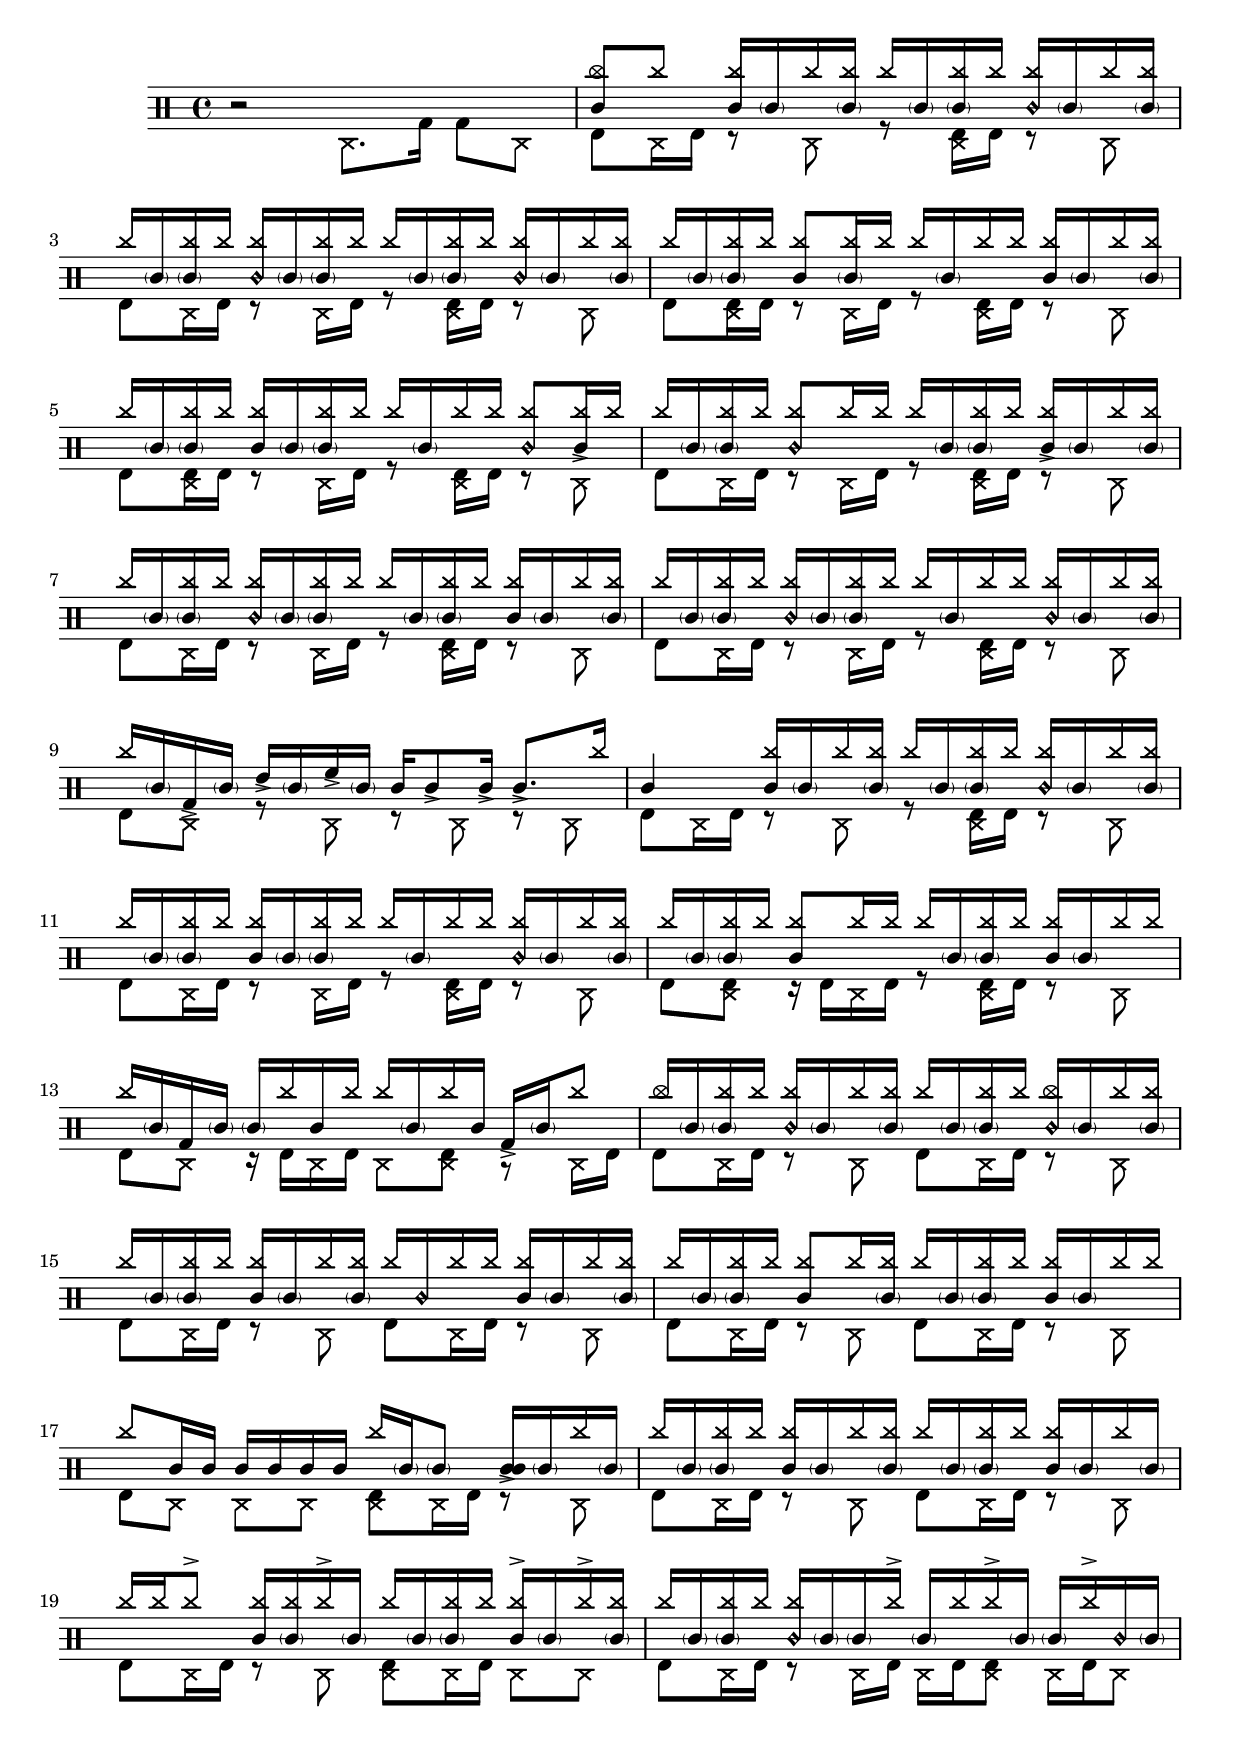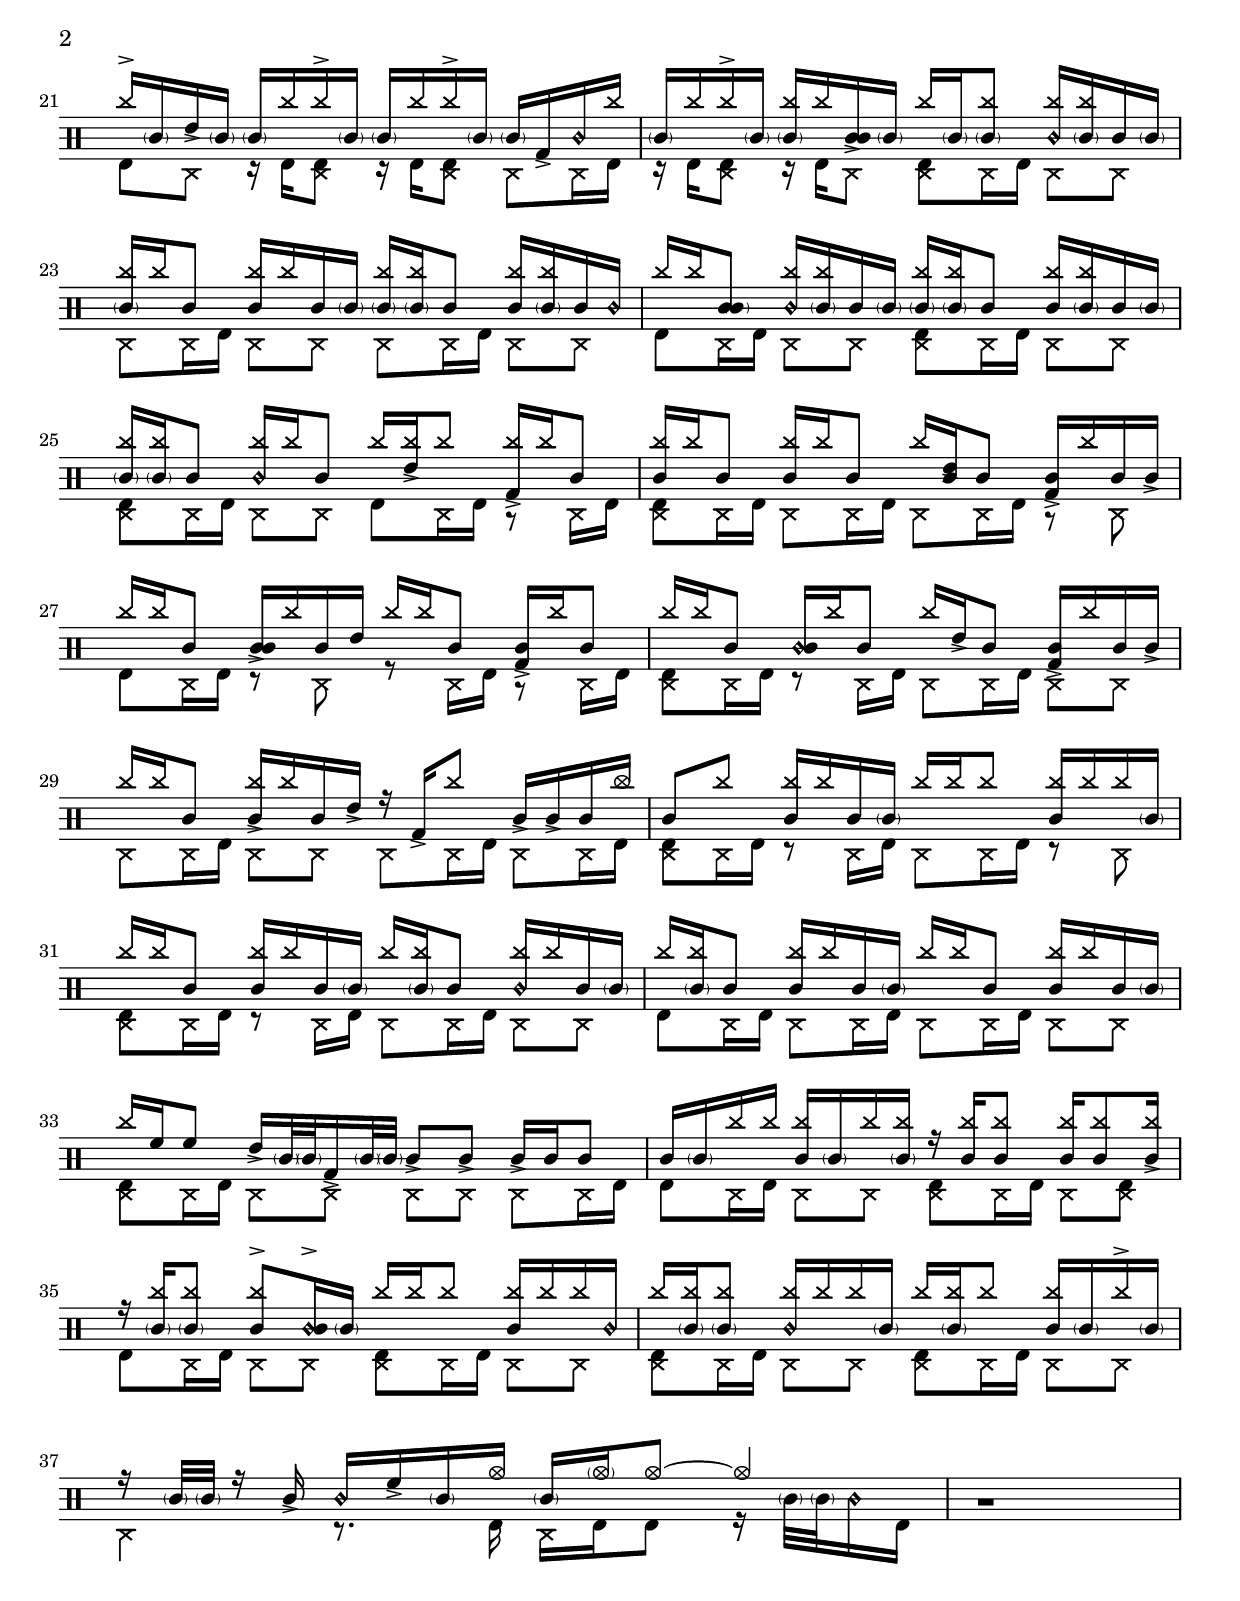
\version "2.22.1"
\language français
\include "../../0_drum_style_perso.ly"


up = \drummode {

  \override Script.Y-offset = #'-1.0

  % Mesure 1 
  s s s s

  % Mesure 2
  <cyms cymc>8 cymr
  <sn cymr>16 \parenthesize sn cymr16 <\parenthesize sn cymr>
  cymr \parenthesize sn < \parenthesize sn cymr>16 cymr
  <cymr ss> \parenthesize sn cymr16 <\parenthesize sn cymr>

  % Mesure 3
  cymr \parenthesize sn < \parenthesize sn cymr>16 cymr
  <cymr ss> \parenthesize sn < \parenthesize sn cymr>16 cymr
  cymr \parenthesize sn < \parenthesize sn cymr>16 cymr
  <cymr ss> \parenthesize sn cymr16 <\parenthesize sn cymr>

  % Mesure 4
  cymr \parenthesize sn < \parenthesize sn cymr>16 cymr
  <sn cymr>8 < \parenthesize sn cymr>16 cymr
  cymr \parenthesize sn cymr16 cymr
  <sn cymr>16 \parenthesize sn cymr16 <\parenthesize sn cymr>

  % Mesure 5
  cymr \parenthesize sn < \parenthesize sn cymr>16 cymr
  <sn cymr> \parenthesize sn < \parenthesize sn cymr>16 cymr
  cymr \parenthesize sn cymr16 cymr
  <ss cymr>8 <sn cymr>16_> cymr

  % Mesure 6
  cymr \parenthesize sn <cymr \parenthesize sn>16 cymr
   <ss cymr>8 cymr16 cymr
  cymr \parenthesize sn < \parenthesize sn cymr>16 cymr
  <sn-> cymr>16_> \parenthesize sn cymr16 <\parenthesize sn cymr>
  
  % Mesure 7
  cymr \parenthesize sn < \parenthesize sn cymr>16 cymr
  <cymr ss> \parenthesize sn < \parenthesize sn cymr>16 cymr
  cymr \parenthesize sn < \parenthesize sn cymr>16 cymr
  <sn cymr>16 \parenthesize sn cymr16 <\parenthesize sn cymr>

  % Mesure 8
  cymr \parenthesize sn < \parenthesize sn cymr>16 cymr
  <cymr ss> \parenthesize sn < \parenthesize sn cymr>16 cymr
  cymr \parenthesize sn cymr16 cymr
  <ss cymr>16 \parenthesize sn cymr16 <\parenthesize sn cymr>

  % Mesure 9
  cymr16 \parenthesize sn \once \override Script.Y-offset = #'-2.5 tomfl-> \parenthesize sn
  \once \override Script.Y-offset = #'0.0 tomml-> \parenthesize sn \once \override Script.Y-offset = #'0.5 tomh-> \parenthesize sn
  sn sn8-> sn16->
  sn8.-> cymr16

  % Mesure 10
  cyms4
  <sn cymr>16 \parenthesize sn cymr16 <\parenthesize sn cymr>
  cymr \parenthesize sn < \parenthesize sn cymr>16 cymr
  <ss cymr>16 \parenthesize sn cymr16 <\parenthesize sn cymr>

  % Mesure 11
  cymr \parenthesize sn < \parenthesize sn cymr>16 cymr
  <sn cymr> \parenthesize sn < \parenthesize sn cymr>16 cymr
  cymr \parenthesize sn cymr16 cymr
  <ss cymr>16 \parenthesize sn cymr16 <\parenthesize sn cymr>

  % Mesure 12
  cymr \parenthesize sn < \parenthesize sn cymr>16 cymr
  <sn cymr>8 cymr16 cymr
  cymr \parenthesize sn < \parenthesize sn cymr>16 cymr
  <sn cymr>16 \parenthesize sn cymr16 cymr

  % Mesure 13
  cymr16 \parenthesize sn tomfl \parenthesize sn
  \parenthesize sn cymr sn cymr
  cymr \parenthesize sn cymr sn   
  \once \override Script.Y-offset = #'-2.5 tomfl_> \parenthesize sn cymr8

  % Mesure 14
  cymc16 \parenthesize sn < \parenthesize sn cymr> cymr
  <ss cymr>16 \parenthesize sn cymr16 <\parenthesize sn cymr>
  cymr \parenthesize sn < \parenthesize sn cymr>16 cymr
  <cymc ss> \parenthesize sn cymr16 <\parenthesize sn cymr>

  % Mesure 15
  cymr16 \parenthesize sn < \parenthesize sn cymr> cymr
  <sn cymr>16 \parenthesize sn cymr16 <\parenthesize sn cymr>
  cymr ss cymr cymr
  <sn cymr>16 \parenthesize sn cymr16 <\parenthesize sn cymr>

  % Mesure 16
  cymr16 \parenthesize sn < \parenthesize sn cymr> cymr
  <sn cymr>8 cymr16 <\parenthesize sn cymr>
  cymr16 \parenthesize sn < \parenthesize sn cymr> cymr
  <sn-> cymr> \parenthesize sn cymr cymr

  % Mesure 17
  cymr8 sn16 sn
  sn sn sn sn
  cymr \parenthesize sn \parenthesize sn8
  <cyms sn>16_> \parenthesize sn cymr \parenthesize sn  

  % Mesure 18
  cymr \parenthesize sn < \parenthesize sn cymr> cymr
  <sn cymr>16 \parenthesize sn cymr16 <\parenthesize sn cymr>
  cymr \parenthesize sn < \parenthesize sn cymr> cymr
  <sn cymr>16 \parenthesize sn cymr16 \parenthesize sn

  % Mesure 19
  cymr cymr \once \override Script.Y-offset = #'7.5 cymr8->
  <sn cymr>16 <\parenthesize sn cymr> \once \override Script.Y-offset = #'7.5 cymr-> \parenthesize sn
  cymr \parenthesize sn < \parenthesize sn cymr> cymr
  \once \override Script.Y-offset = #'7.5 <sn cymr>-> \parenthesize sn \once \override Script.Y-offset = #'7.5 cymr16-> <\parenthesize sn cymr>

  % Mesure 20
  cymr \parenthesize sn < \parenthesize sn cymr> cymr
  <cymr ss> \parenthesize sn \parenthesize sn \once \override Script.Y-offset = #'7.5 cymr->
  \parenthesize sn cymr \once \override Script.Y-offset = #'7.5 cymr-> \parenthesize sn
  \parenthesize sn \once \override Script.Y-offset = #'7.5 cymr-> ss \parenthesize sn

  % Mesure 21
  \once \override Script.Y-offset = #'7.5 cymr-> \parenthesize sn \once \override Script.Y-offset = #'0.0 tomml-> \parenthesize sn
  \parenthesize sn cymr \once \override Script.Y-offset = #'7.5 cymr-> \parenthesize sn
  \parenthesize sn cymr \once \override Script.Y-offset = #'7.5 cymr-> \parenthesize sn
  \parenthesize sn \once \override Script.Y-offset = #'-2.5 tomfl-> ss cymr

  % Mesure 22
  \parenthesize sn cymr \once \override Script.Y-offset = #'7.5 cymr-> \parenthesize sn
  <\parenthesize sn cymr> cymr <rb sn>-> \parenthesize sn
  cymr \parenthesize sn <\parenthesize sn cymr>8
  <cymr ss>16 <cymr \parenthesize sn> rb \parenthesize sn

  % Mesure 23
  <cymr \parenthesize sn> cymr rb8
  <cymr sn>16 cymr rb \parenthesize sn
  <cymr \parenthesize sn> <cymr \parenthesize sn> rb8
  <cymr sn>16 <cymr \parenthesize sn> rb ss

  % Mesure 24
  cymr cymr <rb \parenthesize sn>8
  <cymr ss>16 <cymr \parenthesize sn> rb \parenthesize sn
  <cymr \parenthesize sn> <cymr \parenthesize sn> rb8
  <cymr sn>16 <cymr \parenthesize sn> rb \parenthesize sn

  % Mesure 25
  <cymr \parenthesize sn> <cymr \parenthesize sn> rb8
  <cymr ss>16 cymr rb8
  cymr16 \once \override Script.Y-offset = #'0.0 <cymr tomml>-> cymr8
  \once \override Script.Y-offset = #'-2.5 <cymr tomfl>16-> cymr rb8

  % Mesure 26
  <cyms cymr>16 cymr rb8
  <sn cymr>16 cymr rb8
  cymr16 \once \override Script.Y-offset = #'0.0 <rb tomml>-> rb8
  \once \override Script.Y-offset = #'-2.5 <rb tomfl>16-> cymr rb sn->

  % Mesure 27
  cymr cymr rb8
  <sn rb>16-> cymr rb tomml
  cymr cymr rb8
  \once \override Script.Y-offset = #'-2.5 <rb tomfl>16-> cymr rb8

  % Mesure 28
  cymr16 cymr rb8
  <ss rb>16 cymr rb8
  cymr16 \once \override Script.Y-offset = #'-0.0 tomml-> rb8
  \once \override Script.Y-offset = #'-2.5 <rb tomfl>16-> cymr rb sn->

  % Mesure 29
  cymr cymr rb8
  <cymr sn>16-> cymr rb \once \override Script.Y-offset = #'-0.0 tomml->
  r \once \override Script.Y-offset = #'-2.5 tomfl16-> cymr8 
  sn16-> sn-> sn cymc

  % Mesure 30
  cyms8 cymr
  <sn cymr>16 cymr rb \parenthesize sn
  cymr cymr cymr8
  <sn cymr>16 cymr cymr \parenthesize sn

  % Mesure 31
  cymr cymr rb8
  <sn cymr>16 cymr rb \parenthesize sn
  cymr <cymr \parenthesize sn> rb8
  <cymr ss>16 cymr rb \parenthesize sn

  % Mesure 32
  cymr <cymr \parenthesize sn> rb8
  <sn cymr>16 cymr rb \parenthesize sn
  cymr cymr rb8
  <sn cymr>16 cymr rb \parenthesize sn

  % Mesure 33
  cymr tomh	tomh8
  \once \override Script.Y-offset = #'-0.0 tomml16-> \parenthesize sn32 \parenthesize sn \once \override Script.Y-offset = #'-2.5 tomfl16-> \parenthesize sn32 \parenthesize sn
  sn8-> sn8->
  sn16-> sn sn8

  % Mesure 34
  cyms16 \parenthesize sn cymr cymr
  <cymr sn> \parenthesize sn cymr <cymr \parenthesize sn> 
  r <cymr sn> <cymr sn>8
  <cymr sn>16 <cymr sn>8 <cymr sn>16->

  % Mesure 35
  r <cymr \parenthesize sn> <cymr \parenthesize sn>8
  \once \override Script.Y-offset = #'7.5 <sn cymr>8-> \once \override Script.Y-offset = #'7.5 <ss cyms>16-> \parenthesize sn
  cymr cymr cymr8
  <cymr sn>16 cymr cymr ss

  % Mesure 36
  cymr <cymr \parenthesize sn> <cymr \parenthesize sn>8
  <cymr ss>16 cymr cymr \parenthesize sn
  cymr <cymr \parenthesize sn> cymr8
  <cymr sn>16 \parenthesize sn \once \override Script.Y-offset = #'7.5 cymr-> \parenthesize sn

  % Mesure 37
  r16 \parenthesize sn32 \parenthesize sn r16 sn->
  ss \once \override Script.Y-offset = #'0.5 tomh-> \parenthesize sn hho
  \parenthesize sn \parenthesize hho hho8~
  hho4
}


down = \drummode {

  % Mesure 1 
  \once\override Rest #'extra-offset = #'(0.0 . 2.0) r2 hhp8. tomfl16 tomfl8 hhp

  % Mesure 2
  bd8 hhp16 bd16
  r8 hhp8
  r8 <bd hhp>16 bd
  r8 hhp8

  % Mesure 3
  bd8 hhp16 bd16
  r8 hhp16 bd16
  r8 <bd hhp>16  bd
  r8 hhp8

  % Mesure 4
  bd8 <bd hhp>16  bd
  r8 hhp16 bd16
  r8 <bd hhp>16  bd
  r8 hhp8

  % Mesure 5
  bd8 <bd hhp>16  bd
  r8 hhp16 bd16
  r8 <bd hhp>16  bd
  r8 hhp8

  % Mesure 6
  bd8 hhp16 bd16
  r8 hhp16 bd16
  r8 <bd hhp>16  bd
  r8 hhp8

  % Mesure 7
  bd8 hhp16 bd16
  r8 hhp16 bd16
  r8 <bd hhp>16  bd
  r8 hhp8

  % Mesure 8
  bd8 hhp16 bd16
  r8 hhp16 bd16
  r8 <bd hhp>16  bd
  r8 hhp8

  % Mesure 9
  bd8 hhp
  r hhp
  r hhp
  r hhp

  % Mesure 10
  bd8 hhp16 bd
  r8 hhp8
  r8 <bd hhp>16  bd
  r8 hhp8

  % Mesure 11
  bd8 hhp16 bd16
  r8 hhp16 bd16
  r8 <bd hhp>16  bd
  r8 hhp8

  % Mesure 12
  bd <bd hhp>
  r16 bd16 hhp bd
  r8 <bd hhp>16  bd
  r8 hhp8

  % Mesure 13
  bd8 hhp
  r16 bd16 hhp bd
  hhp8 <bd hhp>
  r8 hhp16 bd

  % Mesure 14
  bd8 hhp16 bd16
  r8 hhp8
  bd8 hhp16 bd16
  r8 hhp8

  % Mesure 15
  bd8 hhp16 bd16
  r8 hhp8
  bd8 hhp16 bd16
  r8 hhp8

  % Mesure 16
  bd8 hhp16 bd16
  r8 hhp8
  bd8 hhp16 bd16
  r8 hhp8

  % Mesure 17
  bd8 hhp
  hhp [hhp]
  <bd hhp> hhp16 bd
  r8 hhp8

  % Mesure 18
  bd8 hhp16 bd16
  r8 hhp8
  bd8 hhp16 bd16
  r8 hhp8

  % Mesure 19
  bd8 hhp16 bd
  r8 hhp
  <bd hhp> hhp16 bd16
  hhp8 hhp

  % Mesure 20
  bd8 hhp16 bd16
  r8 hhp16 bd16
  hhp bd <bd hhp>8
  hhp16 bd hhp8

  % Mesure 21
  bd hhp
  r16 bd <bd hhp>8
  r16 bd <bd hhp>8
  hhp hhp16 bd

  % Mesure 22
  r16 bd <bd hhp>8
  r16 bd16 hhp8
  <bd hhp> hhp16 bd16
  hhp8 hhp

  % Mesure 23
  hhp hhp16 bd
  hhp8 hhp
  hhp hhp16 bd
  hhp8 hhp

  % Mesure 24
  bd hhp16 bd
  hhp8 hhp
  <bd hhp> hhp16 bd
  hhp8 hhp

  % Mesure 25
  <bd hhp> hhp16 bd
  hhp8 hhp
  bd hhp16 bd
  r8 hhp16 bd

  % Mesure 26
  <bd hhp>8 hhp16 bd
  hhp8 hhp16 bd
  hhp8 hhp16 bd
  r8 hhp

  % Mesure 27
  bd hhp16 bd
  r8 hhp
  r8 hhp16 bd
  r8 hhp16 bd

  % Mesure 28
  <bd hhp>8 hhp16 bd
  r8 hhp16 bd
  hhp8 hhp16 bd
  hhp8 hhp8

  % Mesure 29
  hhp hhp16 bd
  hhp8 hhp
  hhp hhp16 bd
  hhp8 hhp16 bd

  % Mesure 30
  <bd hhp>8 hhp16 bd
  r8 hhp16 bd
  hhp8 hhp16 bd
  r8 hhp

  % Mesure 31
  <bd hhp>8 hhp16 bd
  r8 hhp16 bd
  hhp8 hhp16 bd
  hhp8 hhp

  % Mesure 32
  bd8 hhp16 bd
  hhp8 hhp16 bd
  hhp8 hhp16 bd
  hhp8 hhp

  % Mesure 33
  <bd hhp>8 hhp16 bd
  hhp8 hhp
  hhp8 hhp
  hhp8 hhp16 bd

  % Mesure 34
  bd8 hhp16 bd
  hhp8 hhp
  <hhp bd> hhp16 bd
  hhp8 <hhp bd>

  % Mesure 35
  bd8 hhp16 bd
  hhp8 hhp
  <hhp bd>8 hhp16 bd
  hhp8 hhp

  % Mesure 36
  <hhp bd>8 hhp16 bd
  hhp8 hhp
  <hhp bd>8 hhp16 bd
  hhp8 hhp

  % Mesure 37
  hhp4 
  r8. bd16
  hhp16 bd bd8
  r16 \parenthesize sn32 \parenthesize sn ss16 bd

  \once\override Rest #'extra-offset = #'(0.0 . 2.0) r1
}


\score {
  <<
		\new DrumStaff
	<<
	  \repeat unfold 19 {
		s1 \noBreak s1 \break
	  }
	  \set DrumStaff.drumStyleTable = #(alist->hash-table mydrums)
	  \new DrumVoice { \voiceOne \up }
	  \new DrumVoice { \voiceTwo \down }
	>>
  >>
}
